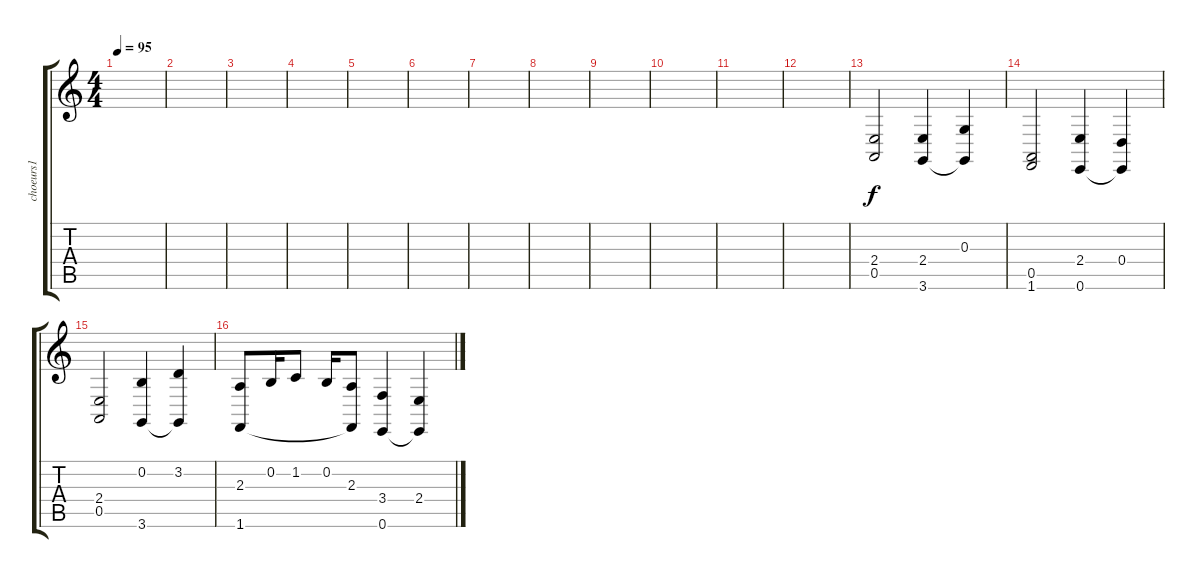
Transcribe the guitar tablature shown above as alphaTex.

\track ("choeurs1" "choeurs1") {instrument reedorgan}
\staff {score tabs}
\tuning (E4 B3 G3 D3 A2 E2) {hide}
\ts (4 4)
\tempo 95
\clef g2
\ks c
|
|
|
|
|
|
|
|
|
|
|
|
(2.4 0.5).2 (2.4 3.6).4 (0.3 3.6{t}).4 |
(0.5 1.6).2 (2.4 0.6).4 (0.4 0.6{t}).4 |
(2.4 0.5).2 (0.2 3.6).4 (3.2 3.6{t}).4 |
(2.3 1.6).8 0.2.16 1.2.8 0.2.16 (2.3 1.6{t}).8 (3.4 0.6).4 (2.4 0.6{t}).4
